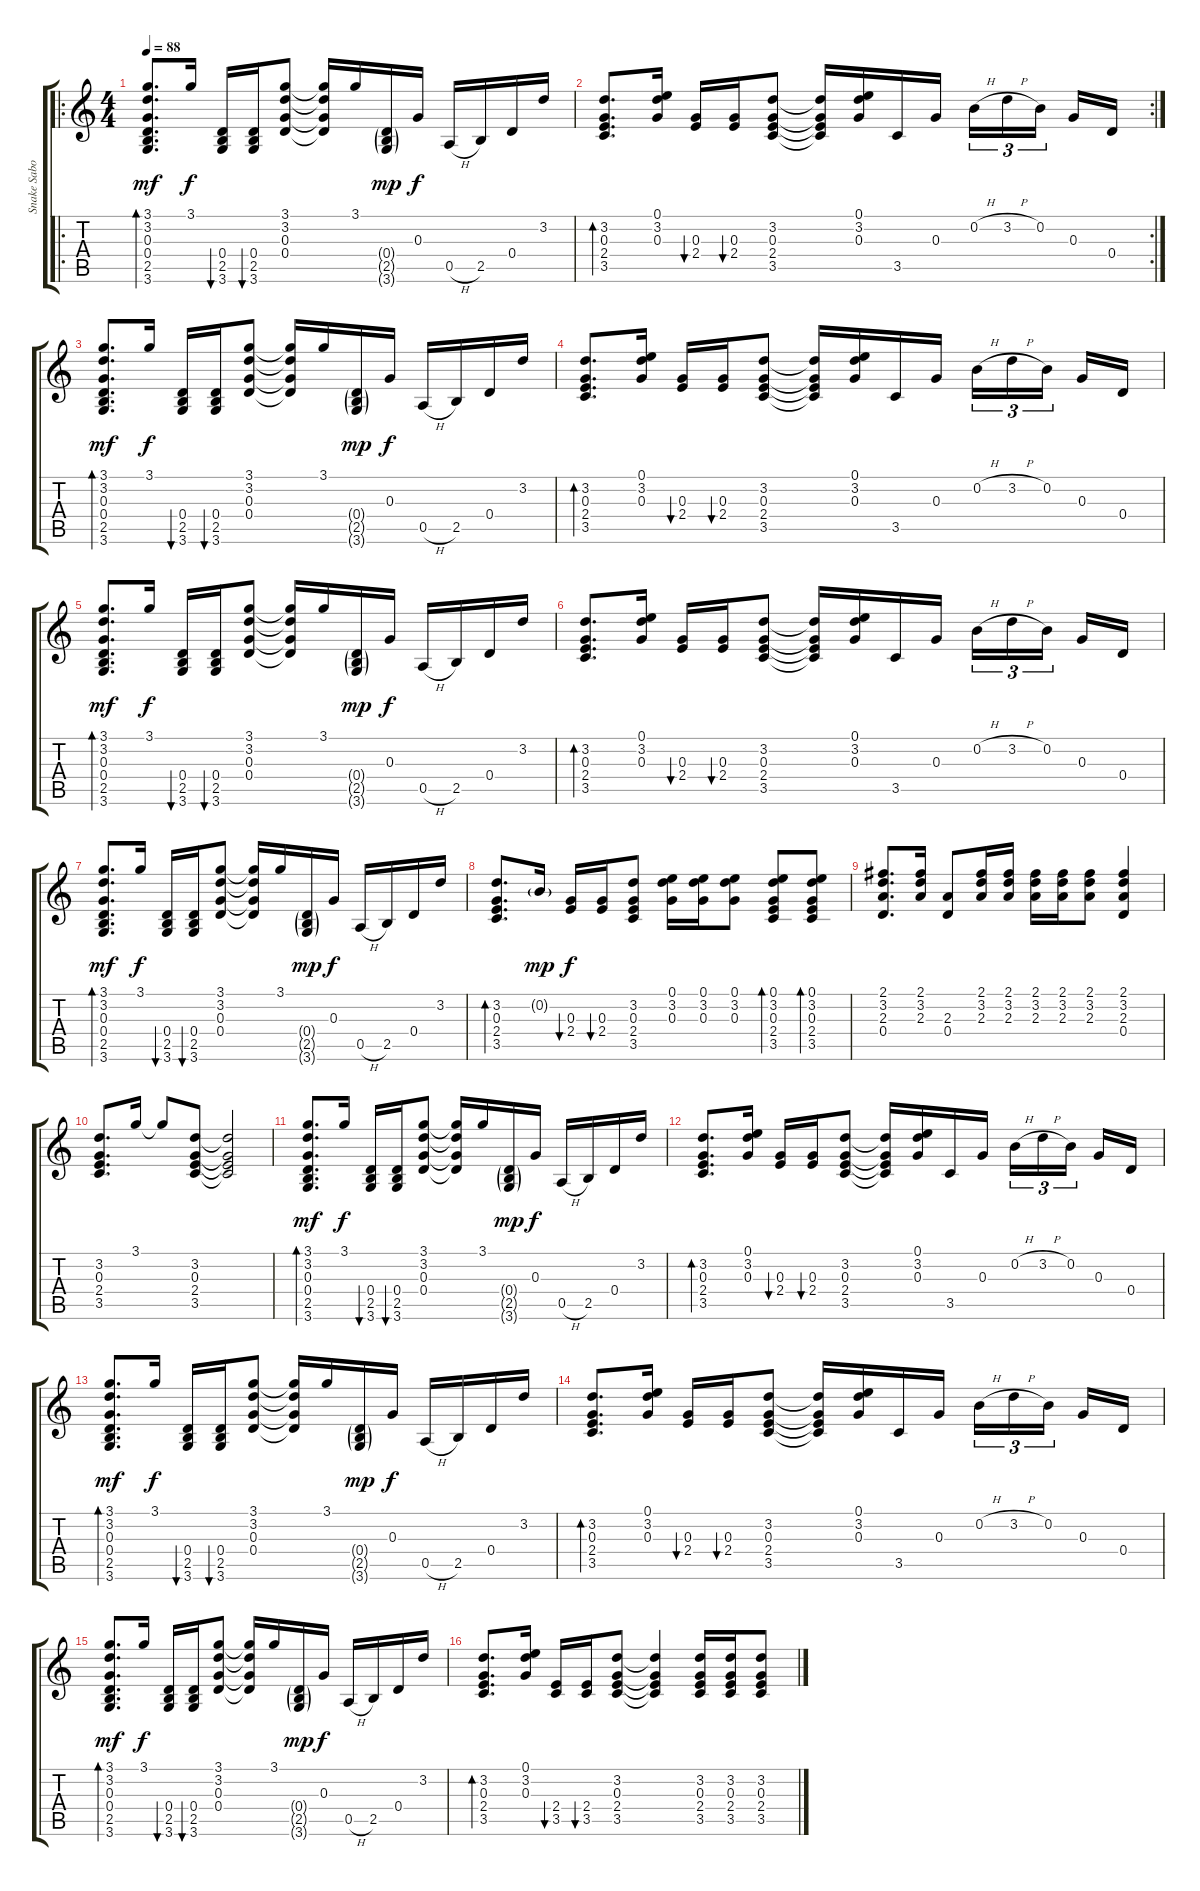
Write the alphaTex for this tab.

\track ("Snake Sabo - Guitar" "Snake Sabo") {instrument acousticguitarsteel}
\staff {score tabs}
\tuning (E4 B3 G3 D3 A2 E2) {hide}
\ro
\ts (4 4)
\tempo 88
\clef g2
\ks c
(3.1 3.2 0.3 0.4 2.5 3.6).8{d bd 60 dy mf volume 11 instrument acousticguitarsteel} 3.1.16{dy f} (0.4 2.5 3.6).16{bu 60} (0.4 2.5 3.6).16{bu 60} (3.1 3.2 0.3 0.4).8 (3.1{t} 3.2{t} 0.3{t} 0.4{t}).16 3.1.16 (0.4{g} 2.5{g} 3.6{g}).16{dy mp} 0.3.16{dy f} 0.5{h}.16 2.5.16 0.4.16 3.2.16 |
\rc 2
(3.2 0.3 2.4 3.5).8{d bd 60} (0.1 3.2 0.3).16 (0.3 2.4).16{bu 60} (0.3 2.4).16{bu 60} (3.2 0.3 2.4 3.5).8 (3.2{t} 0.3{t} 2.4{t} 3.5{t}).16 (0.1 3.2 0.3).16 3.5.16 0.3.16 0.2{h}.16{tu (3 2)} 3.2{h}.16{tu (3 2)} 0.2.16{tu (3 2) beam splitsecondary} 0.3.16 0.4.16 |
(3.1 3.2 0.3 0.4 2.5 3.6).8{d bd 60 dy mf} 3.1.16{dy f} (0.4 2.5 3.6).16{bu 60} (0.4 2.5 3.6).16{bu 60} (3.1 3.2 0.3 0.4).8 (3.1{t} 3.2{t} 0.3{t} 0.4{t}).16 3.1.16 (0.4{g} 2.5{g} 3.6{g}).16{dy mp} 0.3.16{dy f} 0.5{h}.16 2.5.16 0.4.16 3.2.16 |
(3.2 0.3 2.4 3.5).8{d bd 60} (0.1 3.2 0.3).16 (0.3 2.4).16{bu 60} (0.3 2.4).16{bu 60} (3.2 0.3 2.4 3.5).8 (3.2{t} 0.3{t} 2.4{t} 3.5{t}).16 (0.1 3.2 0.3).16 3.5.16 0.3.16 0.2{h}.16{tu (3 2)} 3.2{h}.16{tu (3 2)} 0.2.16{tu (3 2) beam splitsecondary} 0.3.16 0.4.16 |
(3.1 3.2 0.3 0.4 2.5 3.6).8{d bd 60 dy mf} 3.1.16{dy f} (0.4 2.5 3.6).16{bu 60} (0.4 2.5 3.6).16{bu 60} (3.1 3.2 0.3 0.4).8 (3.1{t} 3.2{t} 0.3{t} 0.4{t}).16 3.1.16 (0.4{g} 2.5{g} 3.6{g}).16{dy mp} 0.3.16{dy f} 0.5{h}.16 2.5.16 0.4.16 3.2.16 |
(3.2 0.3 2.4 3.5).8{d bd 60} (0.1 3.2 0.3).16 (0.3 2.4).16{bu 60} (0.3 2.4).16{bu 60} (3.2 0.3 2.4 3.5).8 (3.2{t} 0.3{t} 2.4{t} 3.5{t}).16 (0.1 3.2 0.3).16 3.5.16 0.3.16 0.2{h}.16{tu (3 2)} 3.2{h}.16{tu (3 2)} 0.2.16{tu (3 2) beam splitsecondary} 0.3.16 0.4.16 |
(3.1 3.2 0.3 0.4 2.5 3.6).8{d bd 60 dy mf} 3.1.16{dy f} (0.4 2.5 3.6).16{bu 60} (0.4 2.5 3.6).16{bu 60} (3.1 3.2 0.3 0.4).8 (3.1{t} 3.2{t} 0.3{t} 0.4{t}).16 3.1.16 (0.4{g} 2.5{g} 3.6{g}).16{dy mp} 0.3.16{dy f} 0.5{h}.16 2.5.16 0.4.16 3.2.16 |
(3.2 0.3 2.4 3.5).8{d bd 60} 0.2{g}.16{dy mp} (0.3 2.4).16{bu 60 dy f} (0.3 2.4).16{bu 60} (3.2 0.3 2.4 3.5).8 (0.1 3.2 0.3).16 (0.1 3.2 0.3).16 (0.1 3.2 0.3).8 (0.1 3.2 0.3 2.4 3.5).8{bd 60} (0.1 3.2 0.3 2.4 3.5).8{bd 60} |
(2.1 3.2 2.3 0.4).8{d instrument distortionguitar} (2.1 3.2 2.3).16 (2.3 0.4).8 (2.1 3.2 2.3).16 (2.1 3.2 2.3).16 (2.1 3.2 2.3).16 (2.1 3.2 2.3).16 (2.1 3.2 2.3).8 (2.1 3.2 2.3 0.4).4 |
(3.2 0.3 2.4 3.5).8{d} 3.1.16 3.1{t}.8 (3.2 0.3 2.4 3.5).8 (3.2{t} 0.3{t} 2.4{t} 3.5{t}).2 |
(3.1 3.2 0.3 0.4 2.5 3.6).8{d bd 60 dy mf instrument acousticguitarsteel} 3.1.16{dy f} (0.4 2.5 3.6).16{bu 60} (0.4 2.5 3.6).16{bu 60} (3.1 3.2 0.3 0.4).8 (3.1{t} 3.2{t} 0.3{t} 0.4{t}).16 3.1.16 (0.4{g} 2.5{g} 3.6{g}).16{dy mp} 0.3.16{dy f} 0.5{h}.16 2.5.16 0.4.16 3.2.16 |
(3.2 0.3 2.4 3.5).8{d bd 60} (0.1 3.2 0.3).16 (0.3 2.4).16{bu 60} (0.3 2.4).16{bu 60} (3.2 0.3 2.4 3.5).8 (3.2{t} 0.3{t} 2.4{t} 3.5{t}).16 (0.1 3.2 0.3).16 3.5.16 0.3.16 0.2{h}.16{tu (3 2)} 3.2{h}.16{tu (3 2)} 0.2.16{tu (3 2) beam splitsecondary} 0.3.16 0.4.16 |
(3.1 3.2 0.3 0.4 2.5 3.6).8{d bd 60 dy mf} 3.1.16{dy f} (0.4 2.5 3.6).16{bu 60} (0.4 2.5 3.6).16{bu 60} (3.1 3.2 0.3 0.4).8 (3.1{t} 3.2{t} 0.3{t} 0.4{t}).16 3.1.16 (0.4{g} 2.5{g} 3.6{g}).16{dy mp} 0.3.16{dy f} 0.5{h}.16 2.5.16 0.4.16 3.2.16 |
(3.2 0.3 2.4 3.5).8{d bd 60} (0.1 3.2 0.3).16 (0.3 2.4).16{bu 60} (0.3 2.4).16{bu 60} (3.2 0.3 2.4 3.5).8 (3.2{t} 0.3{t} 2.4{t} 3.5{t}).16 (0.1 3.2 0.3).16 3.5.16 0.3.16 0.2{h}.16{tu (3 2)} 3.2{h}.16{tu (3 2)} 0.2.16{tu (3 2) beam splitsecondary} 0.3.16 0.4.16 |
(3.1 3.2 0.3 0.4 2.5 3.6).8{d bd 60 dy mf} 3.1.16{dy f} (0.4 2.5 3.6).16{bu 60} (0.4 2.5 3.6).16{bu 60} (3.1 3.2 0.3 0.4).8 (3.1{t} 3.2{t} 0.3{t} 0.4{t}).16 3.1.16 (0.4{g} 2.5{g} 3.6{g}).16{dy mp} 0.3.16{dy f} 0.5{h}.16 2.5.16 0.4.16 3.2.16 |
(3.2 0.3 2.4 3.5).8{d bd 60} (0.1 3.2 0.3).16 (2.4 3.5).16{bu 60} (2.4 3.5).16{bu 60} (3.2 0.3 2.4 3.5).8 (3.2{t} 0.3{t} 2.4{t} 3.5{t}).4 (3.2 0.3 2.4 3.5).16 (3.2 0.3 2.4 3.5).16 (3.2 0.3 2.4 3.5).8
